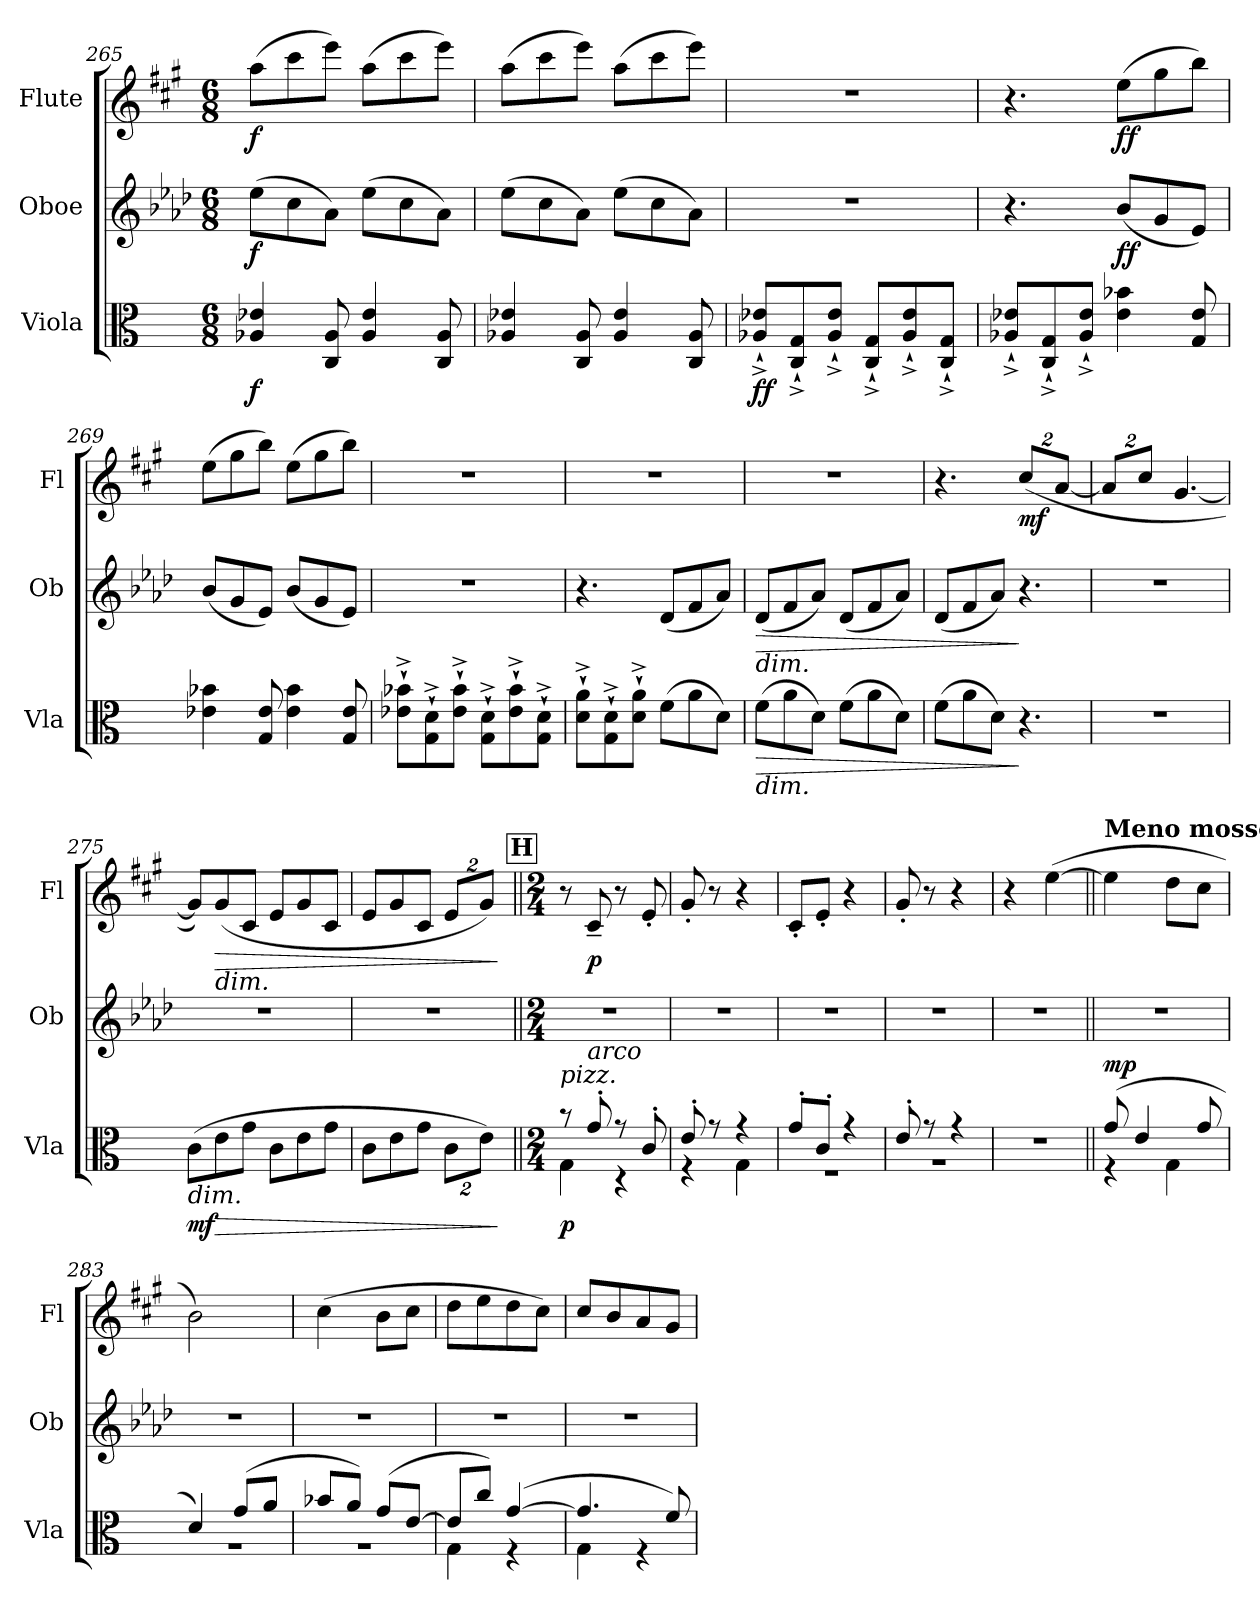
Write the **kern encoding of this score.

**kern	**dynam	**kern	**dynam	**kern	**dynam
*part3	*part3	*part2	*part2	*part1	*part1
*staff3	*staff3	*staff2	*staff2	*staff1	*staff1
*I"Viola	*	*I"Oboe	*	*I"Flute	*
*I'Vla	*	*I'Ob	*	*I'Fl	*
*clefC3	*	*clefG2	*	*clefG2	*
*k[]	*	*k[b-e-a-d-]	*	*k[f#c#g#]	*
*M6/8	*	*M6/8	*	*M6/8	*
=265	=265	=265	=265	=265	=265
!	!LO:DY:b	!	!LO:DY:b	!	!LO:DY:b
4A-X/ 4e-X/	f	(8ee-\L	f	(8aa\L	f
.	.	8cc\	.	8ccc#\	.
8C/ 8A-/	.	8a-\J)	.	8eee\J)	.
4A-/ 4e-/	.	(8ee-\L	.	(8aa\L	.
.	.	8cc\	.	8ccc#\	.
8C/ 8A-/	.	8a-\J)	.	8eee\J)	.
=266	=266	=266	=266	=266	=266
4A-X/ 4e-X/	.	(8ee-\L	.	(8aa\L	.
.	.	8cc\	.	8ccc#\	.
8C/ 8A-/	.	8a-\J)	.	8eee\J)	.
4A-/ 4e-/	.	(8ee-\L	.	(8aa\L	.
.	.	8cc\	.	8ccc#\	.
8C/ 8A-/	.	8a-\J)	.	8eee\J)	.
=267	=267	=267	=267	=267	=267
!	!LO:DY:b	!	!	!	!
8A-X/^` 8e-X/^`L	ff	2.r	.	2.r	.
8C/^` 8G/^`	.	.	.	.	.
8A-/^` 8e-/^`J	.	.	.	.	.
8C/^` 8G/^`L	.	.	.	.	.
8A-/^` 8e-/^`	.	.	.	.	.
8C/^` 8G/^`J	.	.	.	.	.
=268	=268	=268	=268	=268	=268
8A-X/^` 8e-X/^`L	.	4.r	.	4.r	.
8C/^` 8G/^`	.	.	.	.	.
8A-/^` 8e-/^`J	.	.	.	.	.
!	!	!	!LO:DY:b	!	!LO:DY:b
4e-\ 4b-X\	.	(8b-/L	ff	(8ee\L	ff
.	.	8g/	.	8gg#\	.
8G/ 8e-/	.	8e-/J)	.	8bb\J)	.
=269	=269	=269	=269	=269	=269
4e-X\ 4b-X\	.	(8b-/L	.	(8ee\L	.
.	.	8g/	.	8gg#\	.
8G/ 8e-/	.	8e-/J)	.	8bb\J)	.
4e-\ 4b-\	.	(8b-/L	.	(8ee\L	.
.	.	8g/	.	8gg#\	.
8G/ 8e-/	.	8e-/J)	.	8bb\J)	.
!!LO:LB:g=z
=270	=270	=270	=270	=270	=270
8e-X\^` 8b-X\^`L	.	2.r	.	2.r	.
8G\^` 8d\^`	.	.	.	.	.
8e-\^` 8b-\^`J	.	.	.	.	.
8G\^` 8d\^`L	.	.	.	.	.
8e-\^` 8b-\^`	.	.	.	.	.
8G\^` 8d\^`J	.	.	.	.	.
=271	=271	=271	=271	=271	=271
8d\^` 8a\^`L	.	4.r	.	2.r	.
8G\^` 8d\^`	.	.	.	.	.
8d\^` 8a\^`J	.	.	.	.	.
(8f\L	.	(8d-/L	.	.	.
8a\	.	8f/	.	.	.
8d\J)	.	8a-/J)	.	.	.
=272	=272	=272	=272	=272	=272
!	!	!LO:TX:b:i:t=dim.	!	!	!
!LO:TX:b:i:t=dim.	!	!	!	!	!
!	!LO:HP:b	!	!LO:HP:b	!	!
(8f\L	>	(8d-/L	>	2.r	.
8a\	.	8f/	.	.	.
8d\J)	.	8a-/J)	.	.	.
(8f\L	.	(8d-/L	.	.	.
8a\	.	8f/	.	.	.
8d\J)	.	8a-/J)	.	.	.
=273	=273	=273	=273	=273	=273
(8f\L	.	(8d-/L	.	4.r	.
8a\	.	8f/	.	.	.
8d\J)	.	8a-/J)	.	.	.
*	*	*	*	*Xbrackettup	*
!	!	!	!	!	!LO:DY:b
4.r	]	4.r	]	(16%3cc#/L	mf
.	.	.	.	[16%3a/J	.
=274	=274	=274	=274	=274	=274
2.r	.	2.r	.	16%3a/L]	.
.	.	.	.	16%3cc#/J	.
.	.	.	.	[4.g#/	.
=275	=275	=275	=275	=275	=275
!LO:TX:b:i:t=dim.	!	!	!	!	!
!	!LO:DY:b	!	!	!	!
(8c\L	mf	2.r	.	8g#/L])	.
!	!	!	!	!LO:TX:b:i:t=dim.	!
!	!LO:HP:b	!	!	!	!LO:HP:b
8e\	>	.	.	(8g#/	>
8g\J	.	.	.	8c#/J	.
8c\L	.	.	.	8e/L	.
8e\	.	.	.	8g#/	.
8g\J	.	.	.	8c#/J	.
=276	=276	=276	=276	=276	=276
8c\L	.	2.r	.	8e/L	.
8e\	.	.	.	8g#/	.
8g\J	.	.	.	8c#/J	.
*Xbrackettup	*	*	*	*	*
16%3c\L	.	.	.	16%3e/L	.
16%3e\J)	.	.	.	16%3g#/J)	.
.	]	.	.	.	]
!!LO:LB:g=z
!!LO:REH:place=s1:a:B:fs=14:t=H
=277||	=277||	=277||	=277||	=277||	=277||
*M2/4	*	*M2/4	*	*M2/4	*
*^	*	*	*	*	*
!LO:TX:a:i:t=pizz.	!	!	!	!	!	!
!	!	!LO:DY:b	!	!	!	!
8r	4G\	p	2r	.	8r	.
!LO:TX:a:i:t=arco	!	!	!	!	!	!
!	!	!	!	!	!	!LO:DY:b
8g'/	.	.	.	.	8c#~/	p
8r	4r	.	.	.	8r	.
8c'/	.	.	.	.	8e'/	.
=278	=278	=278	=278	=278	=278	=278
8e'/	4r	.	2r	.	8g#'/	.
8r	.	.	.	.	8r	.
4r	4G\	.	.	.	4r	.
=279	=279	=279	=279	=279	=279	=279
8g'/L	2r	.	2r	.	8c#'/L	.
8c'/J	.	.	.	.	8e'/J	.
4r	.	.	.	.	4r	.
=280	=280	=280	=280	=280	=280	=280
8e'/	2r	.	2r	.	8g#'/	.
8r	.	.	.	.	8r	.
4r	.	.	.	.	4r	.
*v	*v	*	*	*	*	*
=281	=281	=281	=281	=281	=281
2r	.	2r	.	4r	.
!	!	!	!	!	!LO:DY:b
.	.	.	.	([4ee\	other-dynamics
=282||	=282||	=282||	=282||	=282||	=282||
*	*	*	*	*MM120	*
*^	*	*	*	*	*
!	!	!	!	!	!LO:TX:a:B:t=Meno mosso	!
!	!	!LO:DY:a	!	!	!	!
(8g/	4r	mp	2r	.	4ee\]	.
4e/	.	.	.	.	.	.
.	4G\	.	.	.	8dd\L	.
8g/	.	.	.	.	8cc#\J	.
=283	=283	=283	=283	=283	=283	=283
4d/)	2r	.	2r	.	2b\)	.
(8g/L	.	.	.	.	.	.
8a/J	.	.	.	.	.	.
=284	=284	=284	=284	=284	=284	=284
8b-X/L	2r	.	2r	.	(4cc#\	.
8a/J)	.	.	.	.	.	.
(8g/L	.	.	.	.	8b\L	.
[8e/J	.	.	.	.	8cc#\J	.
=285	=285	=285	=285	=285	=285	=285
8e/L]	4G\	.	2r	.	8dd\L	.
8cc/J)	.	.	.	.	8ee\	.
([4g/	4r	.	.	.	8dd\	.
.	.	.	.	.	8cc#\J)	.
!!LO:LB:g=z
=286	=286	=286	=286	=286	=286	=286
4.g/]	4G\	.	2r	.	8cc#/L	.
.	.	.	.	.	8b/	.
.	4r	.	.	.	8a/	.
8f/)	.	.	.	.	8g#/J	.
*v	*v	*	*	*	*	*
=	=	=	=	=	=
*-	*-	*-	*-	*-	*-
